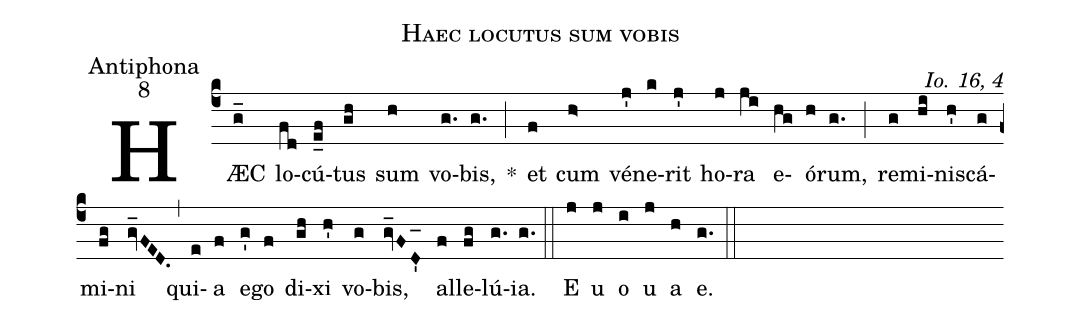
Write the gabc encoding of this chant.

name:Haec locutus sum vobis;
office-part:Antiphona;
mode:8;
commentary:Io. 16, 4;
%%
(c4)
HÆC(g_) lo(fd)cú(e_f)tus(gh) sum(h) vo(g.)bis,(g.) *(;)
et(f) cum(h>) vé(j')ne(k)rit(j') ho(j)ra(ji) e(hg)ó(h)rum,(g.) (;)
re(g)mi(hi)nis(h')cá(g)mi(fg)ni(gv_FED.) (,)
qui(e)a(f) e(g')go(f) di(gh)xi(h') vo(g)bis,(gv_FD'_) al(f)le(fg)lú(g.)ia.(g.) (::)
E(j) u(j) o(i) u(j) a(h) e.(g.) (::)
